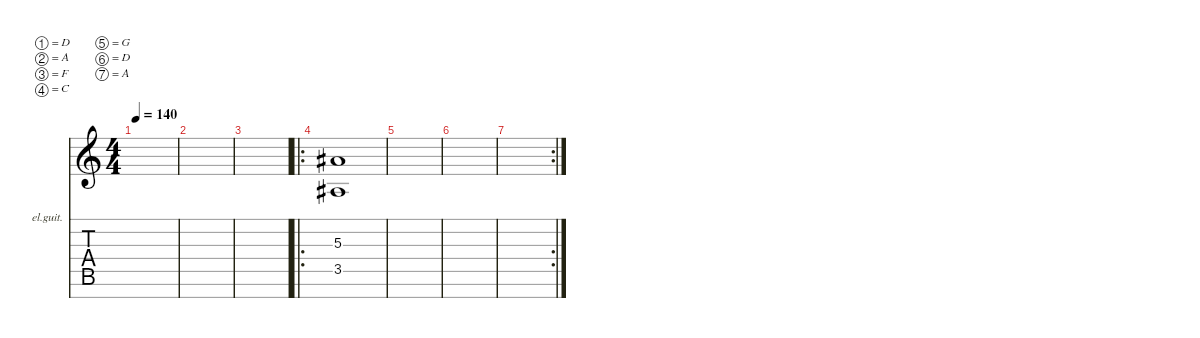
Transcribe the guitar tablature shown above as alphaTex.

\defaultSystemsLayout 4
\hideDynamics
\bracketExtendMode nobrackets
\firstSystemTrackNameOrientation horizontal
\otherSystemsTrackNameOrientation horizontal
\track ("Organ" "el.guit.") {instrument electricguitarclean}
\staff {score tabs}
\tuning (D4 A3 F3 C3 G2 D2 A1)
\ts (4 4)
\tempo 140
\clef g2
\ks c
|
|
|
\ro
(5.3{acc #} 3.5{acc #}).1{beam Up} |
|
|
\rc 2
